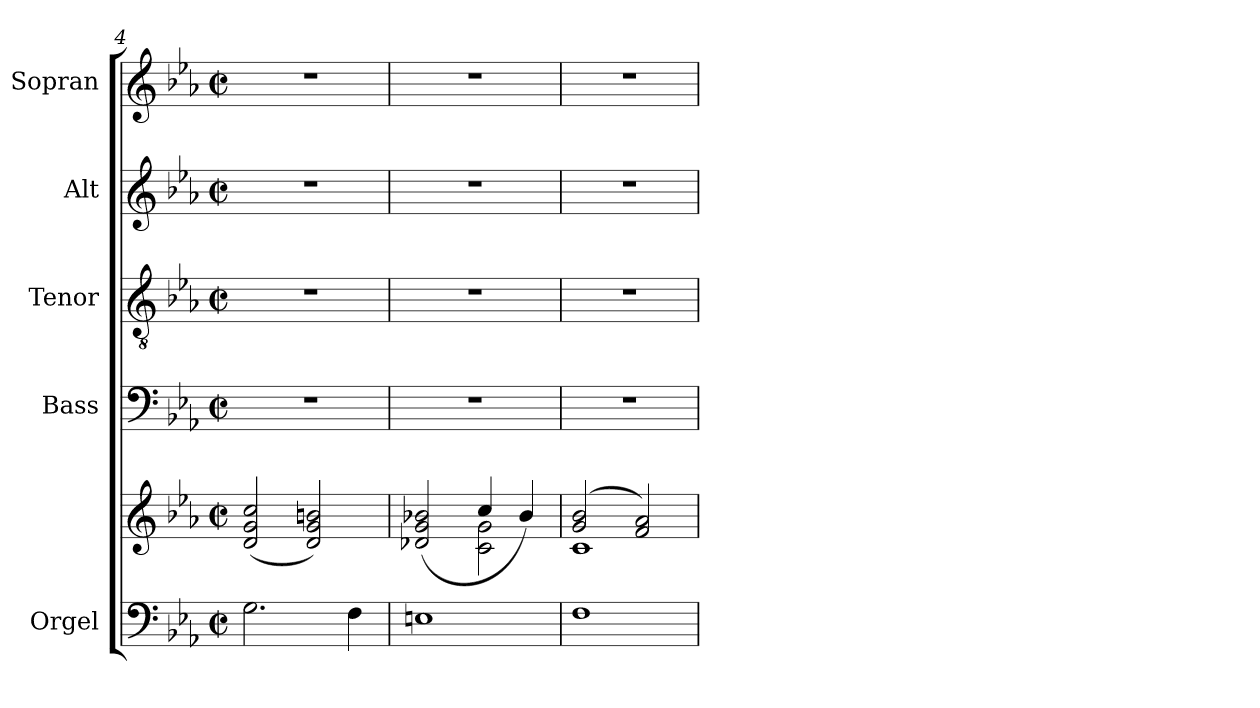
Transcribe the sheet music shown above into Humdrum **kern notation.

**kern	**kern	**kern	**kern	**kern	**kern
*part5	*part5	*part4	*part3	*part2	*part1
*staff6	*staff5	*staff4	*staff3	*staff2	*staff1
*I"Orgel	*	*I"Bass	*I"Tenor	*I"Alt	*I"Sopran
*I'Org.	*	*I'B.	*I'T.	*I'A.	*I'S.
*clefF4	*clefG2	*clefF4	*clefGv2	*clefG2	*clefG2
*k[b-e-a-]	*k[b-e-a-]	*k[b-e-a-]	*k[b-e-a-]	*k[b-e-a-]	*k[b-e-a-]
*E-:	*E-:	*E-:	*E-:	*E-:	*E-:
*M2/2	*M2/2	*M2/2	*M2/2	*M2/2	*M2/2
*met(c|)	*met(c|)	*met(c|)	*met(c|)	*met(c|)	*met(c|)
=4	=4	=4	=4	=4	=4
2.G\	(2d/ 2g/ 2cc/	1r	1r	1r	1r
.	2d/ 2g/ 2bn/)	.	.	.	.
4F\	.	.	.	.	.
=5	=5	=5	=5	=5	=5
*	*^	*	*	*	*
1En	(2d-X/ 2g/ 2b-X/	2ryy	1r	1r	1r	1r
.	4cc/	2c\ 2g\	.	.	.	.
.	4b-/)	.	.	.	.	.
=6	=6	=6	=6	=6	=6	=6
1F	(2g/ 2b-/	1c	1r	1r	1r	1r
.	2f/ 2a-/)	.	.	.	.	.
*	*v	*v	*	*	*	*
=	=	=	=	=	=
*-	*-	*-	*-	*-	*-
